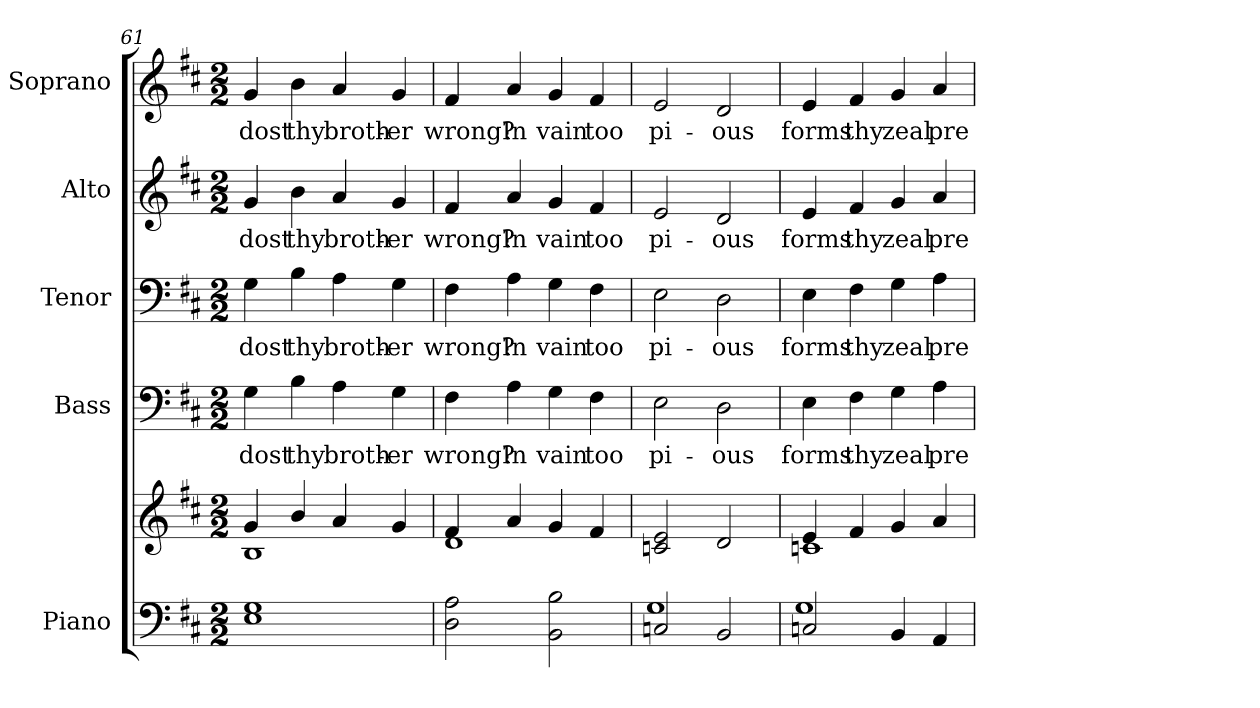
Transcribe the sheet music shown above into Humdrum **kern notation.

**kern	**kern	**kern	**text	**kern	**text	**kern	**text	**kern	**text
*part5	*part5	*part4	*part4	*part3	*part3	*part2	*part2	*part1	*part1
*staff6	*staff5	*staff4	*staff4	*staff3	*staff3	*staff2	*staff2	*staff1	*staff1
*I"Piano	*	*I"Bass	*	*I"Tenor	*	*I"Alto	*	*I"Soprano	*
*I'Pno.	*	*I'B.	*	*I'T.	*	*I'A.	*	*I'S.	*
!!LO:PB:g=z
*clefF4	*clefG2	*clefF4	*	*clefF4	*	*clefG2	*	*clefG2	*
*k[f#c#]	*k[f#c#]	*k[f#c#]	*	*k[f#c#]	*	*k[f#c#]	*	*k[f#c#]	*
*D:	*D:	*D:	*	*D:	*	*D:	*	*D:	*
*M2/2	*M2/2	*M2/2	*	*M2/2	*	*M2/2	*	*M2/2	*
=61	=61	=61	=61	=61	=61	=61	=61	=61	=61
*	*^	*	*	*	*	*	*	*	*
!	!	!	!	!LO:LY:b:color=#000000	!	!	!	!	!	!
!	!	!	!	!	!	!LO:LY:b:color=#000000	!	!	!	!
!	!	!	!	!	!	!	!	!LO:LY:b:color=#000000	!	!
!	!	!	!	!	!	!	!	!	!	!LO:LY:b:color=#000000
1Ei 1Gi	4gi/	1Bi	4Gi\	dost	4Gi\	dost	4gi/	dost	4gi/	dost
!	!	!	!	!LO:LY:b:color=#000000	!	!	!	!	!	!
!	!	!	!	!	!	!LO:LY:b:color=#000000	!	!	!	!
!	!	!	!	!	!	!	!	!LO:LY:b:color=#000000	!	!
!	!	!	!	!	!	!	!	!	!	!LO:LY:b:color=#000000
.	4bi/	.	4Bi\	thy	4Bi\	thy	4bi\	thy	4bi\	thy
!	!	!	!	!LO:LY:b:color=#000000	!	!	!	!	!	!
!	!	!	!	!	!	!LO:LY:b:color=#000000	!	!	!	!
!	!	!	!	!	!	!	!	!LO:LY:b:color=#000000	!	!
!	!	!	!	!	!	!	!	!	!	!LO:LY:b:color=#000000
.	4ai/	.	4Ai\	broth-	4Ai\	broth-	4ai/	broth-	4ai/	broth-
!	!	!	!	!LO:LY:b:color=#000000	!	!	!	!	!	!
!	!	!	!	!	!	!LO:LY:b:color=#000000	!	!	!	!
!	!	!	!	!	!	!	!	!LO:LY:b:color=#000000	!	!
!	!	!	!	!	!	!	!	!	!	!LO:LY:b:color=#000000
.	4gi/	.	4Gi\	-er	4Gi\	-er	4gi/	-er	4gi/	-er
=62	=62	=62	=62	=62	=62	=62	=62	=62	=62	=62
!	!	!	!	!LO:LY:b:color=#000000	!	!	!	!	!	!
!	!	!	!	!	!	!LO:LY:b:color=#000000	!	!	!	!
!	!	!	!	!	!	!	!	!LO:LY:b:color=#000000	!	!
!	!	!	!	!	!	!	!	!	!	!LO:LY:b:color=#000000
2Di\ 2Ai	4f#i/	1di	4F#i\	wrong?	4F#i\	wrong?	4f#i/	wrong?	4f#i/	wrong?
!	!	!	!	!LO:LY:b:color=#000000	!	!	!	!	!	!
!	!	!	!	!	!	!LO:LY:b:color=#000000	!	!	!	!
!	!	!	!	!	!	!	!	!LO:LY:b:color=#000000	!	!
!	!	!	!	!	!	!	!	!	!	!LO:LY:b:color=#000000
.	4ai/	.	4Ai\	In	4Ai\	In	4ai/	In	4ai/	In
!	!	!	!	!LO:LY:b:color=#000000	!	!	!	!	!	!
!	!	!	!	!	!	!LO:LY:b:color=#000000	!	!	!	!
!	!	!	!	!	!	!	!	!LO:LY:b:color=#000000	!	!
!	!	!	!	!	!	!	!	!	!	!LO:LY:b:color=#000000
2BBi\ 2Bi	4gi/	.	4Gi\	vain	4Gi\	vain	4gi/	vain	4gi/	vain
!	!	!	!	!LO:LY:b:color=#000000	!	!	!	!	!	!
!	!	!	!	!	!	!LO:LY:b:color=#000000	!	!	!	!
!	!	!	!	!	!	!	!	!LO:LY:b:color=#000000	!	!
!	!	!	!	!	!	!	!	!	!	!LO:LY:b:color=#000000
.	4f#i/	.	4F#i\	too	4F#i\	too	4f#i/	too	4f#i/	too
*	*v	*v	*	*	*	*	*	*	*	*
=63	=63	=63	=63	=63	=63	=63	=63	=63	=63
*^	*	*	*	*	*	*	*	*	*
!	!	!	!	!LO:LY:b:color=#000000	!	!	!	!	!	!
!	!	!	!	!	!	!LO:LY:b:color=#000000	!	!	!	!
!	!	!	!	!	!	!	!	!LO:LY:b:color=#000000	!	!
!	!	!	!	!	!	!	!	!	!	!LO:LY:b:color=#000000
2Cni/	1Gi	2cni/ 2ei	2Ei\	pi-	2Ei\	pi-	2ei/	pi-	2ei/	pi-
!	!	!	!	!LO:LY:b:color=#000000	!	!	!	!	!	!
!	!	!	!	!	!	!LO:LY:b:color=#000000	!	!	!	!
!	!	!	!	!	!	!	!	!LO:LY:b:color=#000000	!	!
!	!	!	!	!	!	!	!	!	!	!LO:LY:b:color=#000000
2BBi/	.	2di/	2Di\	-ous	2Di\	-ous	2di/	-ous	2di/	-ous
=64	=64	=64	=64	=64	=64	=64	=64	=64	=64	=64
*	*	*^	*	*	*	*	*	*	*	*
!	!	!	!	!	!LO:LY:b:color=#000000	!	!	!	!	!	!
!	!	!	!	!	!	!	!LO:LY:b:color=#000000	!	!	!	!
!	!	!	!	!	!	!	!	!	!LO:LY:b:color=#000000	!	!
!	!	!	!	!	!	!	!	!	!	!	!LO:LY:b:color=#000000
2Cni/	1Gi	4ei/	1cni	4Ei\	forms	4Ei\	forms	4ei/	forms	4ei/	forms
!	!	!	!	!	!LO:LY:b:color=#000000	!	!	!	!	!	!
!	!	!	!	!	!	!	!LO:LY:b:color=#000000	!	!	!	!
!	!	!	!	!	!	!	!	!	!LO:LY:b:color=#000000	!	!
!	!	!	!	!	!	!	!	!	!	!	!LO:LY:b:color=#000000
.	.	4f#i/	.	4F#i\	thy	4F#i\	thy	4f#i/	thy	4f#i/	thy
!	!	!	!	!	!LO:LY:b:color=#000000	!	!	!	!	!	!
!	!	!	!	!	!	!	!LO:LY:b:color=#000000	!	!	!	!
!	!	!	!	!	!	!	!	!	!LO:LY:b:color=#000000	!	!
!	!	!	!	!	!	!	!	!	!	!	!LO:LY:b:color=#000000
4BBi/	.	4gi/	.	4Gi\	zeal	4Gi\	zeal	4gi/	zeal	4gi/	zeal
!	!	!	!	!	!LO:LY:b:color=#000000	!	!	!	!	!	!
!	!	!	!	!	!	!	!LO:LY:b:color=#000000	!	!	!	!
!	!	!	!	!	!	!	!	!	!LO:LY:b:color=#000000	!	!
!	!	!	!	!	!	!	!	!	!	!	!LO:LY:b:color=#000000
4AAi/	.	4ai/	.	4Ai\	pre-	4Ai\	pre-	4ai/	pre-	4ai/	pre-
*v	*v	*	*	*	*	*	*	*	*	*	*
*	*v	*v	*	*	*	*	*	*	*	*
=	=	=	=	=	=	=	=	=	=
*-	*-	*-	*-	*-	*-	*-	*-	*-	*-
